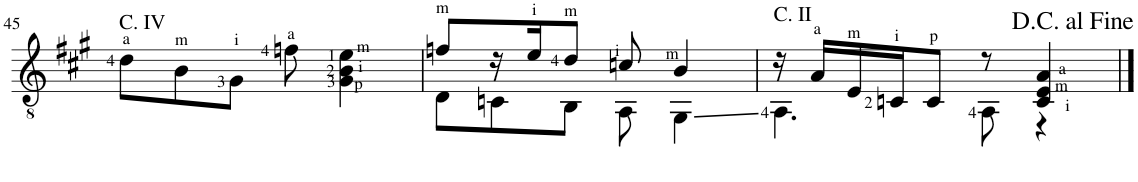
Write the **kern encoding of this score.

**kern
*part1
*staff1
*I"Guitar
*I'Guit.
!!LO:PB:g=z
*clefGv2
*k[f#c#g#]
*M6/8
=45
!LO:TX:a:t=C. IV
8d\L
8B\
8G#\J
8fn\
4G#\ 4B\ 4e\
=46
*^
8fn/L	8D\L
16r	8Cn\
16e/J	.
8d/J	8BB\J
8cn/	8AA\
4B/	4GG#\
=47	=47
!LO:TX:a:t=C. II	!
16r	4.AA\
16A/LL	.
16E/	.
16Cn/J	.
8C/J	.
8r	8AA\
4C/ 4E/ 4A/	4r
*v	*v
==
*-
